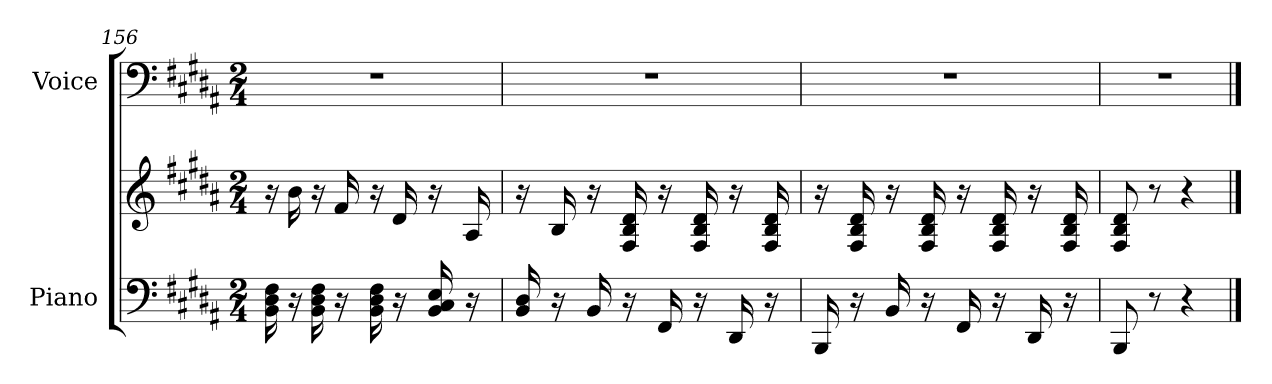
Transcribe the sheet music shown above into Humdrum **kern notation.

**kern	**kern	**kern
*part2	*part2	*part1
*staff3	*staff2	*staff1
*I"Piano	*	*I"Voice
*I'Pno.	*	*I'Voice
*clefF4	*clefG2	*clefF4
*k[f#c#g#d#a#]	*k[f#c#g#d#a#]	*k[f#c#g#d#a#]
*B:	*B:	*B:
*M2/4	*M2/4	*M2/4
=156	=156	=156
!	!	!LO:N:vis=1
16BBi\ 16D#i 16F#i	16r	2r
16r	16bi\	.
16BBi\ 16D#i 16F#i	16r	.
16r	16f#i/	.
16BBi\ 16D#i 16F#i	16r	.
16r	16d#i/	.
16BBi/ 16C#i 16Ei	16r	.
16r	16A#i/	.
!!LO:LB:g=z
=157	=157	=157
!	!	!LO:N:vis=1
16BBi/ 16D#i	16r	2r
16r	16Bi/	.
16BBi/	16r	.
16r	16F#i/ 16Bi 16d#i	.
16FF#i/	16r	.
16r	16F#i/ 16Bi 16d#i	.
16DD#i/	16r	.
16r	16F#i/ 16Bi 16d#i	.
=158	=158	=158
!	!	!LO:N:vis=1
16BBBi/	16r	2r
16r	16F#i/ 16Bi 16d#i	.
16BBi/	16r	.
16r	16F#i/ 16Bi 16d#i	.
16FF#i/	16r	.
16r	16F#i/ 16Bi 16d#i	.
16DD#i/	16r	.
16r	16F#i/ 16Bi 16d#i	.
=159	=159	=159
!	!	!LO:N:vis=1
8BBBi/	8F#i/ 8Bi 8d#i	2r
8r	8r	.
4r	4r	.
==	==	==
*-	*-	*-
